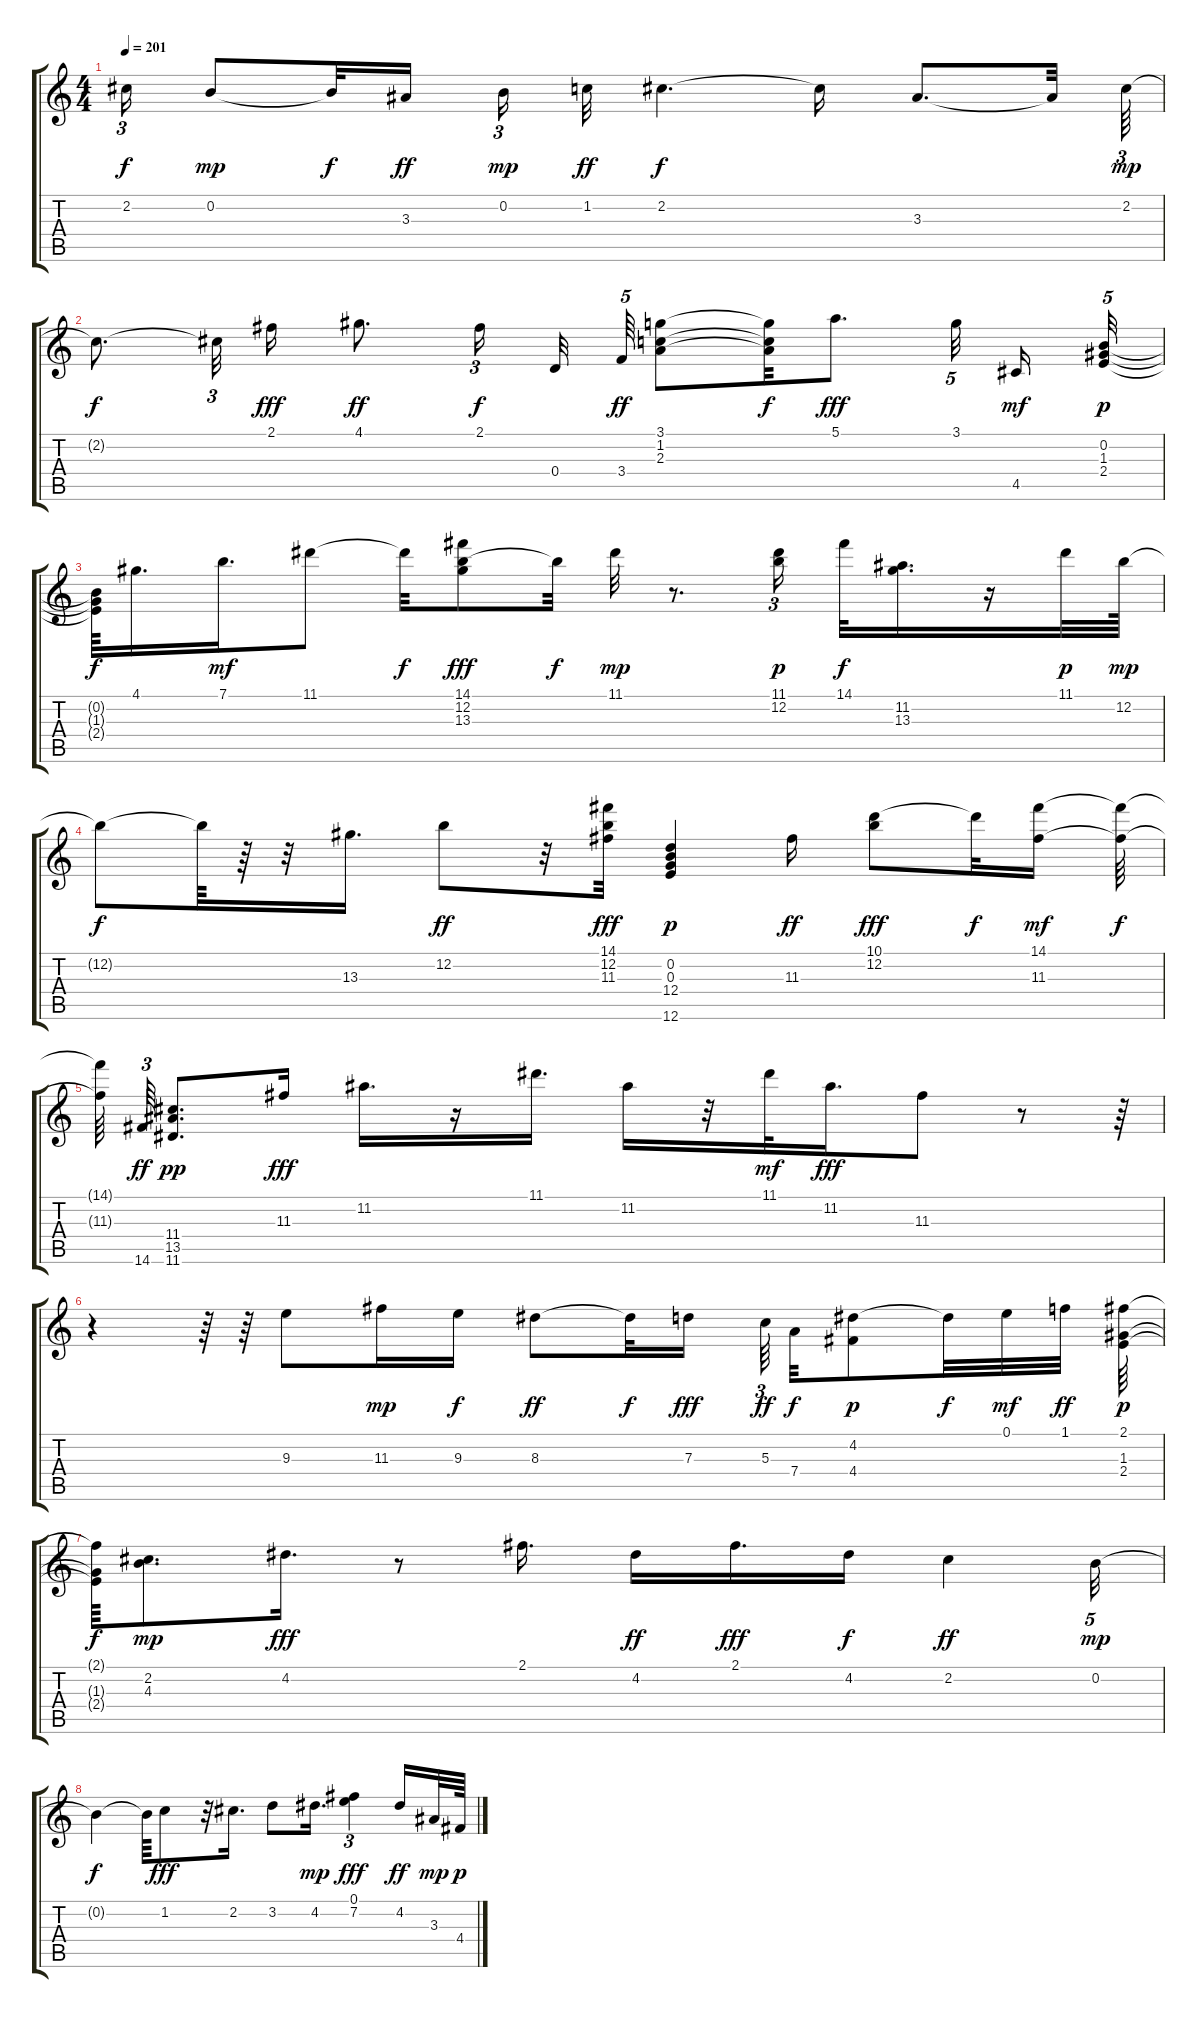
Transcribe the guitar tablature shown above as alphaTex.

\track "" {instrument acousticguitarnylon}
\staff {score tabs}
\tuning (E4 B3 G3 D3 A2 E2) {hide}
\ts (4 4)
\tempo 201
\clef g2
\ks c
2.2{t}.16{tu (3 2) dy f} 0.2.8{dy mp} 0.2{t}.32{dy f} 3.3.16{dy ff} 0.2.16{tu (3 2) dy mp} 1.2.32{dy ff} 2.2.4{d dy f} 2.2{t}.16 3.3.8{d} 3.3{t}.32 2.2.64{tu (3 2) dy mp} |
2.2{t}.8{d dy f} 2.2{t}.32{tu (3 2)} 2.1.16{dy fff} 4.1.8{d dy ff} 2.1.16{tu (3 2) dy f} 0.4.32 3.4.64{tu (5 4) dy ff} (3.1 1.2 2.3).8 (3.1{t} 1.2{t} 2.3{t}).32{dy f} 5.1.8{d dy fff} 3.1.32{tu (5 4)} 4.5.16{dy mf} (0.2 1.3 2.4).32{tu (5 4) dy p} |
(0.2{t} 1.3{t} 2.4{t}).64{dy f} 4.1.16{d} 7.1.16{d dy mf} 11.1.8 11.1{t}.32{dy f} (14.1 12.2 13.3).8{dy fff} 12.2{t}.32{dy f} 11.1.32{dy mp} r.8{d} (11.1 12.2).16{tu (3 2) dy p} 14.1.32{dy f} (11.2 13.3).16{d} r.16 11.1.32{dy p} 12.2.64{dy mp} |
12.2{t}.8{dy f} 12.2{t}.64 r.64 r.32 13.3.16{d} 12.2.8{dy ff} r.32 (14.1 12.2 11.3).32{dy fff} (0.2 0.3 12.4 12.6).4{dy p} 11.3.16{dy ff} (10.1 12.2).8{dy fff} 10.1{t}.32{dy f} (14.1 11.3).16{dy mf} (14.1{t} 11.3{t}).64{dy f} |
(14.1{t} 11.3{t}).64 14.6.64{tu (3 2) dy ff} (11.4 13.5 11.6).8{d dy pp} 11.3.16{dy fff} 11.2.16{d} r.16 11.1.16{d} 11.2.16 r.32 11.1.32{dy mf} 11.2.16{d dy fff} 11.3.8 r.8 r.64 |
r.4 r.64 r.64 9.3.8 11.3.16{dy mp} 9.3.16{dy f} 8.3.8{dy ff} 8.3{t}.32{dy f} 7.3.16{dy fff} 5.3.64{tu (3 2) dy ff} 7.4.32{dy f} (4.2 4.4).8{dy p} 4.2{t}.32{dy f} 0.1.32{dy mf} 1.1.32{dy ff} (2.1 1.3 2.4).64{dy p} |
(2.1{t} 1.3{t} 2.4{t}).64{dy f} (2.2 4.3).8{d dy mp} 4.2.16{d dy fff} r.8 2.1.16{d} 4.2.16{dy ff} 2.1.16{d dy fff} 4.2.16{dy f} 2.2.4{dy ff} 0.2.32{tu (5 4) dy mp} |
0.2{t}.4{dy f} 0.2{t}.64 1.2.8{dy fff} r.32 2.2.16{d} 3.2.8 4.2.16{d dy mp} (0.1 7.2).4{tu (3 2) dy fff} 4.2.16{dy ff} 3.3.32{dy mp} 4.4.64{dy p}
